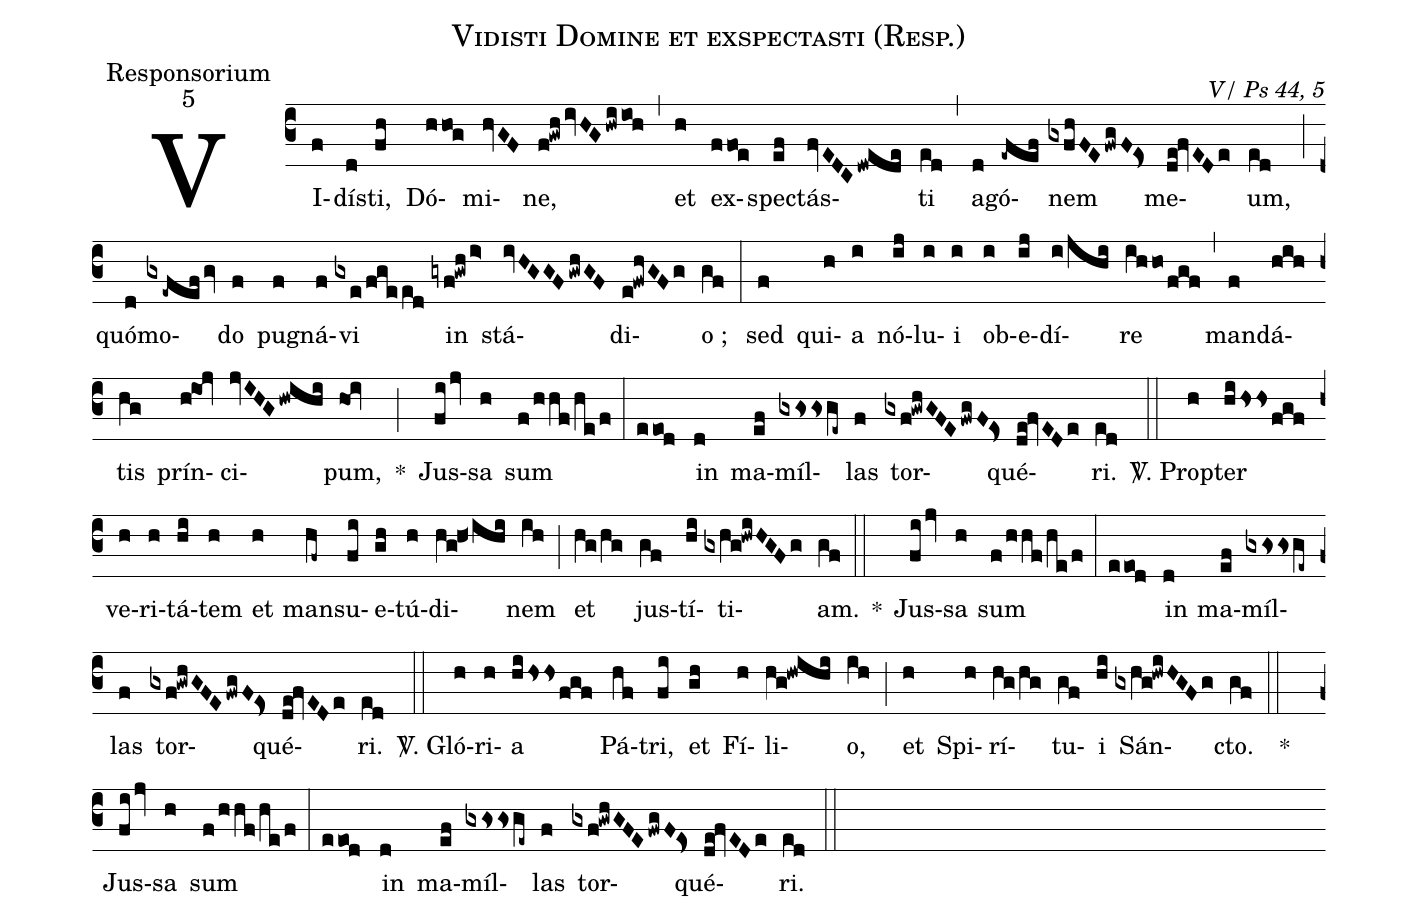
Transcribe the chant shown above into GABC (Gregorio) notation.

name:Vidisti Domine et exspectasti (Resp.);
office-part:Responsorium;
mode:5;
commentary:V/ Ps 44, 5;
%%
(c3)VI(f)dís(d)ti,(fh) Dó(hhog)mi(hvGF)ne,(f!gwh/ivHG/hwiioh) (,) et(h) ex(ffoe)spec(ef)tás(fvEDC/dwede)ti(ed) (,) a(d)gó(-efef)nem(gxfhFE/fwgF!Es>) me(de!fvEDe)um,(ed) (;) quó(d)mo(gx-efef/gv)do(f) pu(f)gná(f)vi(gxe/fgeed) in(gyf!gwh/i>) stá(ivHGGF/gwhGF)di(e!fwhGFg)o ;(gf) (:) sed(f) qui(h)a(i) nó(ij)lu(i)i(i) ob(i)e(ij)dí(i/jhi)re(ihho/fgf) (,) man(f)dá(hih)tis(hg) prín(h!ioj)ci(jvIHG/hwihi)pum,(hoi) *(;) Jus(fi/jv)sa(h) sum(f/hhf/he/f:eeod) in(d) ma(ef)míl(gxgssge~)las(f) tor(gxf!gwhGFE/fwgF!Es>)qué(de!fvEDe)ri.(ed) (::)

<sp>V/</sp>. Prop(h)ter(hi/hssfgf) ve(h)ri(h)tá(hi)tem(h) et(h) man(hf~)su(fi)e(gh)tú(h)di(hg!h<ihi)nem(ih) (;) et(hg/hg) jus(gf)tí(hi)ti(gxhg!hwiHGFg)am.(gf) (::)
*() Jus(fi/jv)sa(h) sum(f/hhf/he/f:eeod) in(d) ma(ef)míl(gxgssge~)las(f) tor(gxf!gwhGFE/fwgF!Es>)qué(de!fvEDe)ri.(ed) (::)

<sp>V/</sp>. Gló(h)ri(h)a(hi/hss/fgf) Pá(hf)tri,(fi) et(gh) Fí(h)li(hg!hwihi)o,(ih) (;) et(h) Spi(h)rí(hg/hg)tu(gf)i(hi) Sán(gxhg!hwiHGFg)cto.(gf) (::)
*() Jus(fi/jv)sa(h) sum(f/hhf/he/f:eeod) in(d) ma(ef)míl(gxgssge~)las(f) tor(gxf!gwhGFE/fwgF!Es>)qué(de!fvEDe)ri.(ed) (::)
